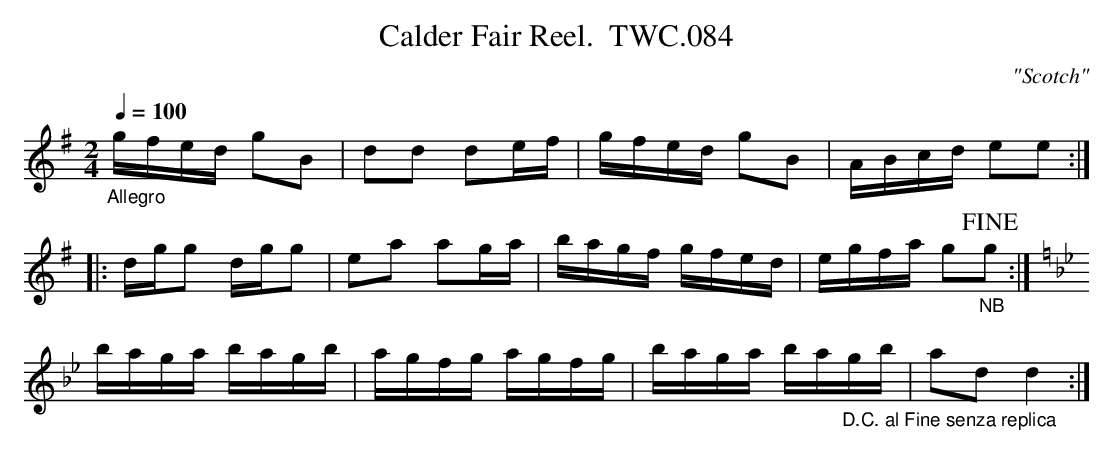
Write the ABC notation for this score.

X:1
T:Calder Fair Reel.  TWC.084
L:1/8
C:"Scotch"
M:2/4
Q:1/4=100
K:G
"_Allegro"\
g/f/e/d/ gB|dd de/f/|g/f/e/d/ gB|A/B/c/d/ ee :|
|: d/g/g d/g/g|ea ag/a/|b/a/g/f/ g/f/e/d/|e/g/f/a/ g"_NB"!fine!g :|
K:Bb
b/a/g/a/ b/a/g/b/|a/g/f/g/ a/g/f/g/|b/a/g/a/ b/a/"_D.C. al Fine senza replica"g/b/|ad d2 :|
